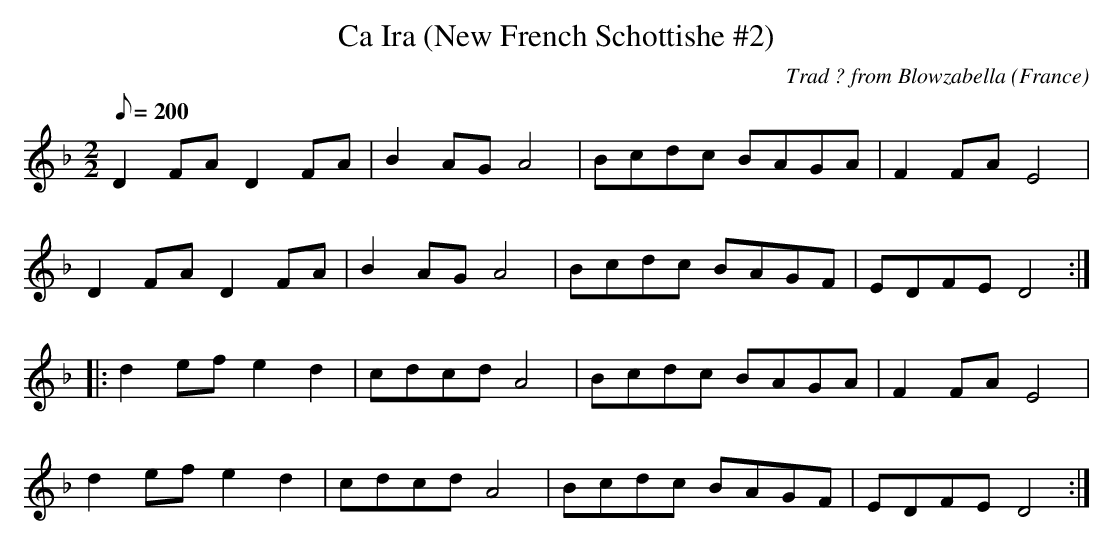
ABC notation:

X:1
T:Ca Ira (New French Schottishe #2)
C:Trad ? from Blowzabella
L:1/8
M:2/2
O:France
Q:200
K:DMin
D2FA D2FA  | B2AG A4 | Bcdc BAGA | F2 FA E4|
D2FA D2FA  | B2AG A4 | Bcdc BAGF | EDFE D4:|
|:d2 ef e2 d2   | cdcd A4 |  Bcdc BAGA | F2 FA E4|
d2 ef e2 d2   | cdcd A4 |   Bcdc BAGF | EDFE D4:|
